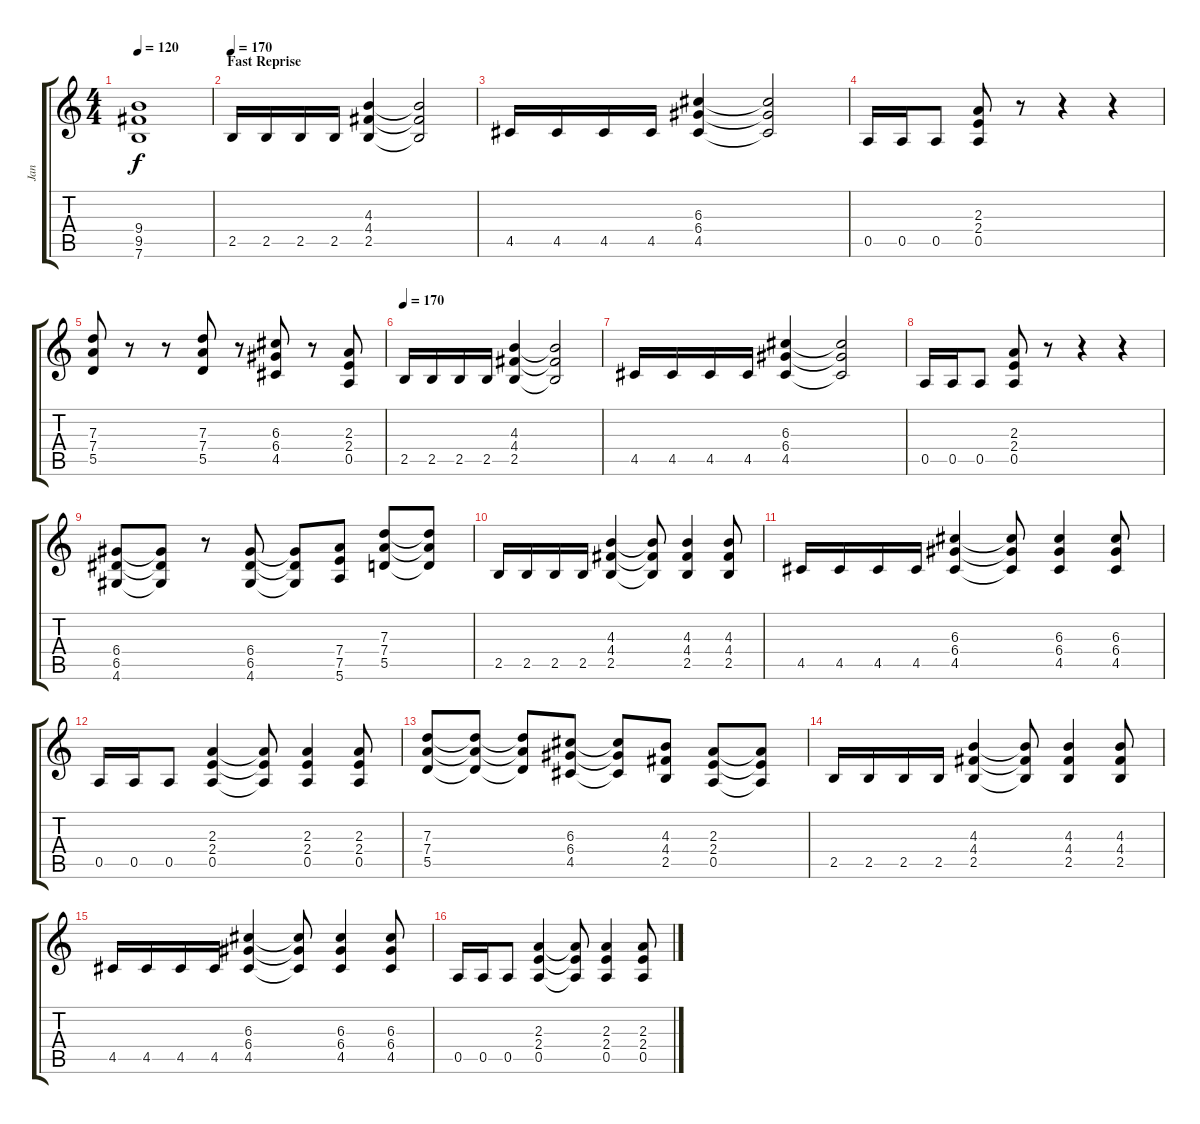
\track ("Jan" "Jan") {instrument distortionguitar}
\staff {score tabs}
\tuning (E4 B3 G3 D3 A2 E2) {hide}
\ts (4 4)
\tempo 120
\clef g2
\ks c
(9.4 9.5 7.6).1{dy f} |
\section ("" "Fast Reprise")
\tempo 170
2.5.16{volume 10 balance 4} 2.5.16 2.5.16 2.5.16 (4.3 4.4 2.5).4 (4.3{t} 4.4{t} 2.5{t}).2 |
4.5.16 4.5.16 4.5.16 4.5.16 (6.3 6.4 4.5).4 (6.3{t} 6.4{t} 4.5{t}).2 |
0.5.16 0.5.16 0.5.8 (2.3 2.4 0.5).8 r.8 r.4 r.4 |
(7.3 7.4 5.5).8 r.8 r.8 (7.3 7.4 5.5).8 r.8 (6.3 6.4 4.5).8 r.8 (2.3 2.4 0.5).8 |
\tempo 170
2.5.16{volume 10 balance 4} 2.5.16 2.5.16 2.5.16 (4.3 4.4 2.5).4 (4.3{t} 4.4{t} 2.5{t}).2 |
4.5.16 4.5.16 4.5.16 4.5.16 (6.3 6.4 4.5).4 (6.3{t} 6.4{t} 4.5{t}).2 |
0.5.16 0.5.16 0.5.8 (2.3 2.4 0.5).8 r.8 r.4 r.4 |
(6.4 6.5 4.6).8 (6.4{t} 6.5{t} 4.6{t}).8 r.8 (6.4 6.5 4.6).8 (6.4{t} 6.5{t} 4.6{t}).8 (7.4 7.5 5.6).8 (7.3 7.4 5.5).8 (7.3{t} 7.4{t} 5.5{t}).8 |
2.5.16{volume 10 balance 4} 2.5.16 2.5.16 2.5.16 (4.3 4.4 2.5).4 (4.3{t} 4.4{t} 2.5{t}).8 (4.3 4.4 2.5).4 (4.3 4.4 2.5).8 |
4.5.16 4.5.16 4.5.16 4.5.16 (6.3 6.4 4.5).4 (6.3{t} 6.4{t} 4.5{t}).8 (6.3 6.4 4.5).4 (6.3 6.4 4.5).8 |
0.5.16 0.5.16 0.5.8 (2.3 2.4 0.5).4 (2.3{t} 2.4{t} 0.5{t}).8 (2.3 2.4 0.5).4 (2.3 2.4 0.5).8 |
(7.3 7.4 5.5).8 (7.3{t} 7.4{t} 5.5{t}).8 (7.3{t} 7.4{t} 5.5{t}).8 (6.3 6.4 4.5).8 (6.3{t} 6.4{t} 4.5{t}).8 (4.3 4.4 2.5).8 (2.3 2.4 0.5).8 (2.3{t} 2.4{t} 0.5{t}).8 |
2.5.16{volume 10 balance 4} 2.5.16 2.5.16 2.5.16 (4.3 4.4 2.5).4 (4.3{t} 4.4{t} 2.5{t}).8 (4.3 4.4 2.5).4 (4.3 4.4 2.5).8 |
4.5.16 4.5.16 4.5.16 4.5.16 (6.3 6.4 4.5).4 (6.3{t} 6.4{t} 4.5{t}).8 (6.3 6.4 4.5).4 (6.3 6.4 4.5).8 |
0.5.16 0.5.16 0.5.8 (2.3 2.4 0.5).4 (2.3{t} 2.4{t} 0.5{t}).8 (2.3 2.4 0.5).4 (2.3 2.4 0.5).8
